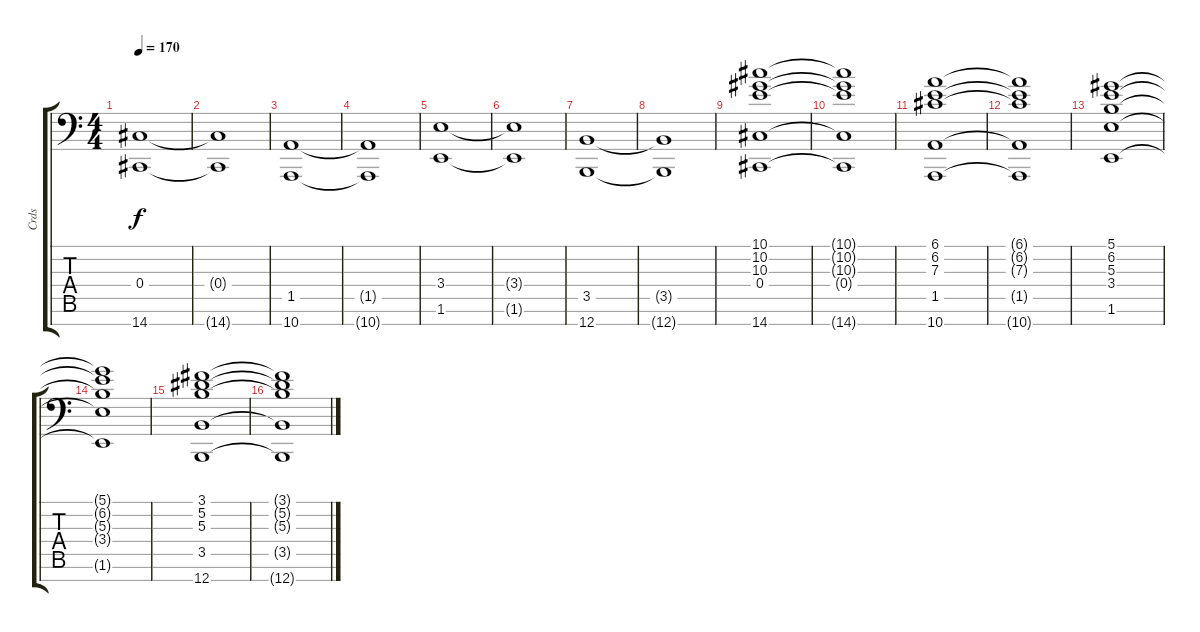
\track ("Crds" "Crds") {instrument stringensemble2}
\staff {score tabs}
\tuning (Eb4 Bb3 Gb3 Db3 Ab2 Eb2 B0) {hide}
\ts (4 4)
\tempo 170
\clef f4
\ks c
(0.4 14.7).1{dy f} |
(0.4{t} 14.7{t}).1 |
(1.5 10.7).1 |
(1.5{t} 10.7{t}).1 |
(3.4 1.6).1 |
(3.4{t} 1.6{t}).1 |
(3.5 12.7).1 |
(3.5{t} 12.7{t}).1 |
(10.1 10.2 10.3 0.4 14.7).1 |
(10.1{t} 10.2{t} 10.3{t} 0.4{t} 14.7{t}).1 |
(6.1 6.2 7.3 1.5 10.7).1 |
(6.1{t} 6.2{t} 7.3{t} 1.5{t} 10.7{t}).1 |
(5.1 6.2 5.3 3.4 1.6).1 |
(5.1{t} 6.2{t} 5.3{t} 3.4{t} 1.6{t}).1 |
(3.1 5.2 5.3 3.5 12.7).1 |
(3.1{t} 5.2{t} 5.3{t} 3.5{t} 12.7{t}).1
